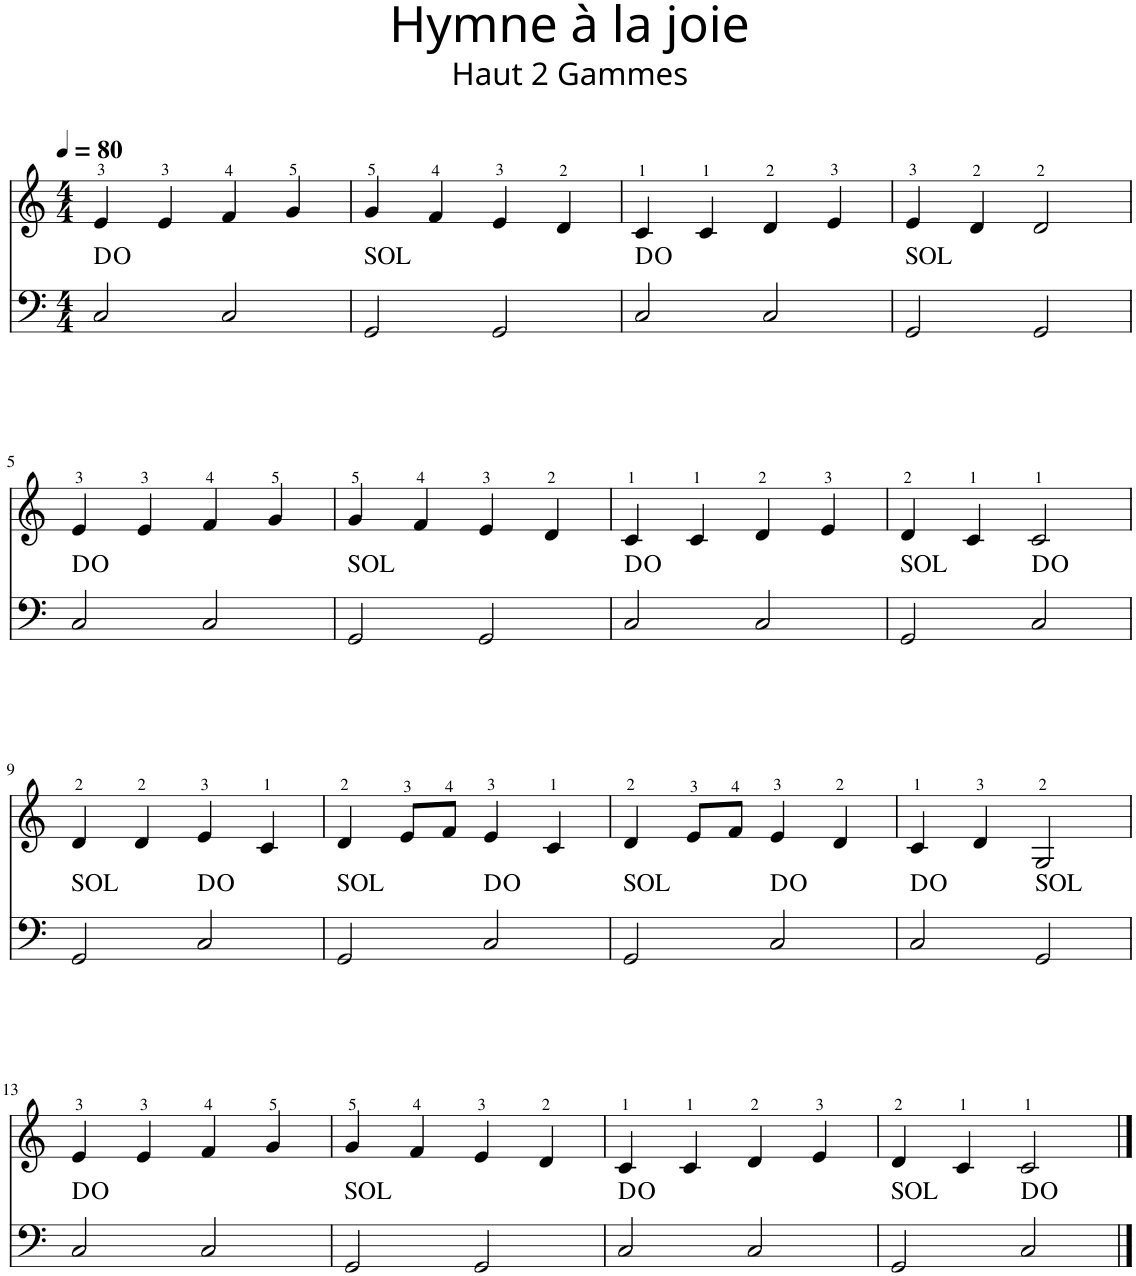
**kern	**harte	**kern
*part2	*part2	*part1
*staff2	*	*staff1
*I"Piano	*	*I"Accordéon
*I'Pno	*	*I'Acc
*clefF4	*	*clefG2
*k[]	*	*k[]
*M4/4	*	*M4/4
*MM80	*	*MM80
=1	=1	=1
!	!LO:H:kt=O	!
2C/	D:dim	4e/
.	.	4e/
2C/	.	4f/
.	.	4g/
=2	=2	=2
!	!LO:H:kt=SOL	!
2GG/	N	4g/
.	.	4f/
2GG/	.	4e/
.	.	4d/
=3	=3	=3
!	!LO:H:kt=O	!
2C/	D:dim	4c/
.	.	4c/
2C/	.	4d/
.	.	4e/
=4	=4	=4
!	!LO:H:kt=SOL	!
2GG/	N	4e/
.	.	4d/
2GG/	.	2d/
!!LO:LB:g=z
=5	=5	=5
!	!LO:H:kt=O	!
2C/	D:dim	4e/
.	.	4e/
2C/	.	4f/
.	.	4g/
=6	=6	=6
!	!LO:H:kt=SOL	!
2GG/	N	4g/
.	.	4f/
2GG/	.	4e/
.	.	4d/
=7	=7	=7
!	!LO:H:kt=O	!
2C/	D:dim	4c/
.	.	4c/
2C/	.	4d/
.	.	4e/
=8	=8	=8
!	!LO:H:kt=SOL	!
2GG/	N	4d/
.	.	4c/
!	!LO:H:kt=O	!
2C/	D:dim	2c/
!!LO:LB:g=z
=9	=9	=9
!	!LO:H:kt=SOL	!
2GG/	N	4d/
.	.	4d/
!	!LO:H:kt=O	!
2C/	D:dim	4e/
.	.	4c/
=10	=10	=10
!	!LO:H:kt=SOL	!
2GG/	N	4d/
.	.	8e/L
.	.	8f/J
!	!LO:H:kt=O	!
2C/	D:dim	4e/
.	.	4c/
=11	=11	=11
!	!LO:H:kt=SOL	!
2GG/	N	4d/
.	.	8e/L
.	.	8f/J
!	!LO:H:kt=O	!
2C/	D:dim	4e/
.	.	4d/
=12	=12	=12
!	!LO:H:kt=O	!
2C/	D:dim	4c/
.	.	4d/
!	!LO:H:kt=SOL	!
2GG/	N	2G/
!!LO:LB:g=z
=13	=13	=13
!	!LO:H:kt=O	!
2C/	D:dim	4e/
.	.	4e/
2C/	.	4f/
.	.	4g/
=14	=14	=14
!	!LO:H:kt=SOL	!
2GG/	N	4g/
.	.	4f/
2GG/	.	4e/
.	.	4d/
=15	=15	=15
!	!LO:H:kt=O	!
2C/	D:dim	4c/
.	.	4c/
2C/	.	4d/
.	.	4e/
=16	=16	=16
!	!LO:H:kt=SOL	!
2GG/	N	4d/
.	.	4c/
!	!LO:H:kt=O	!
2C/	D:dim	2c/
==	==	==
*-	*-	*-
